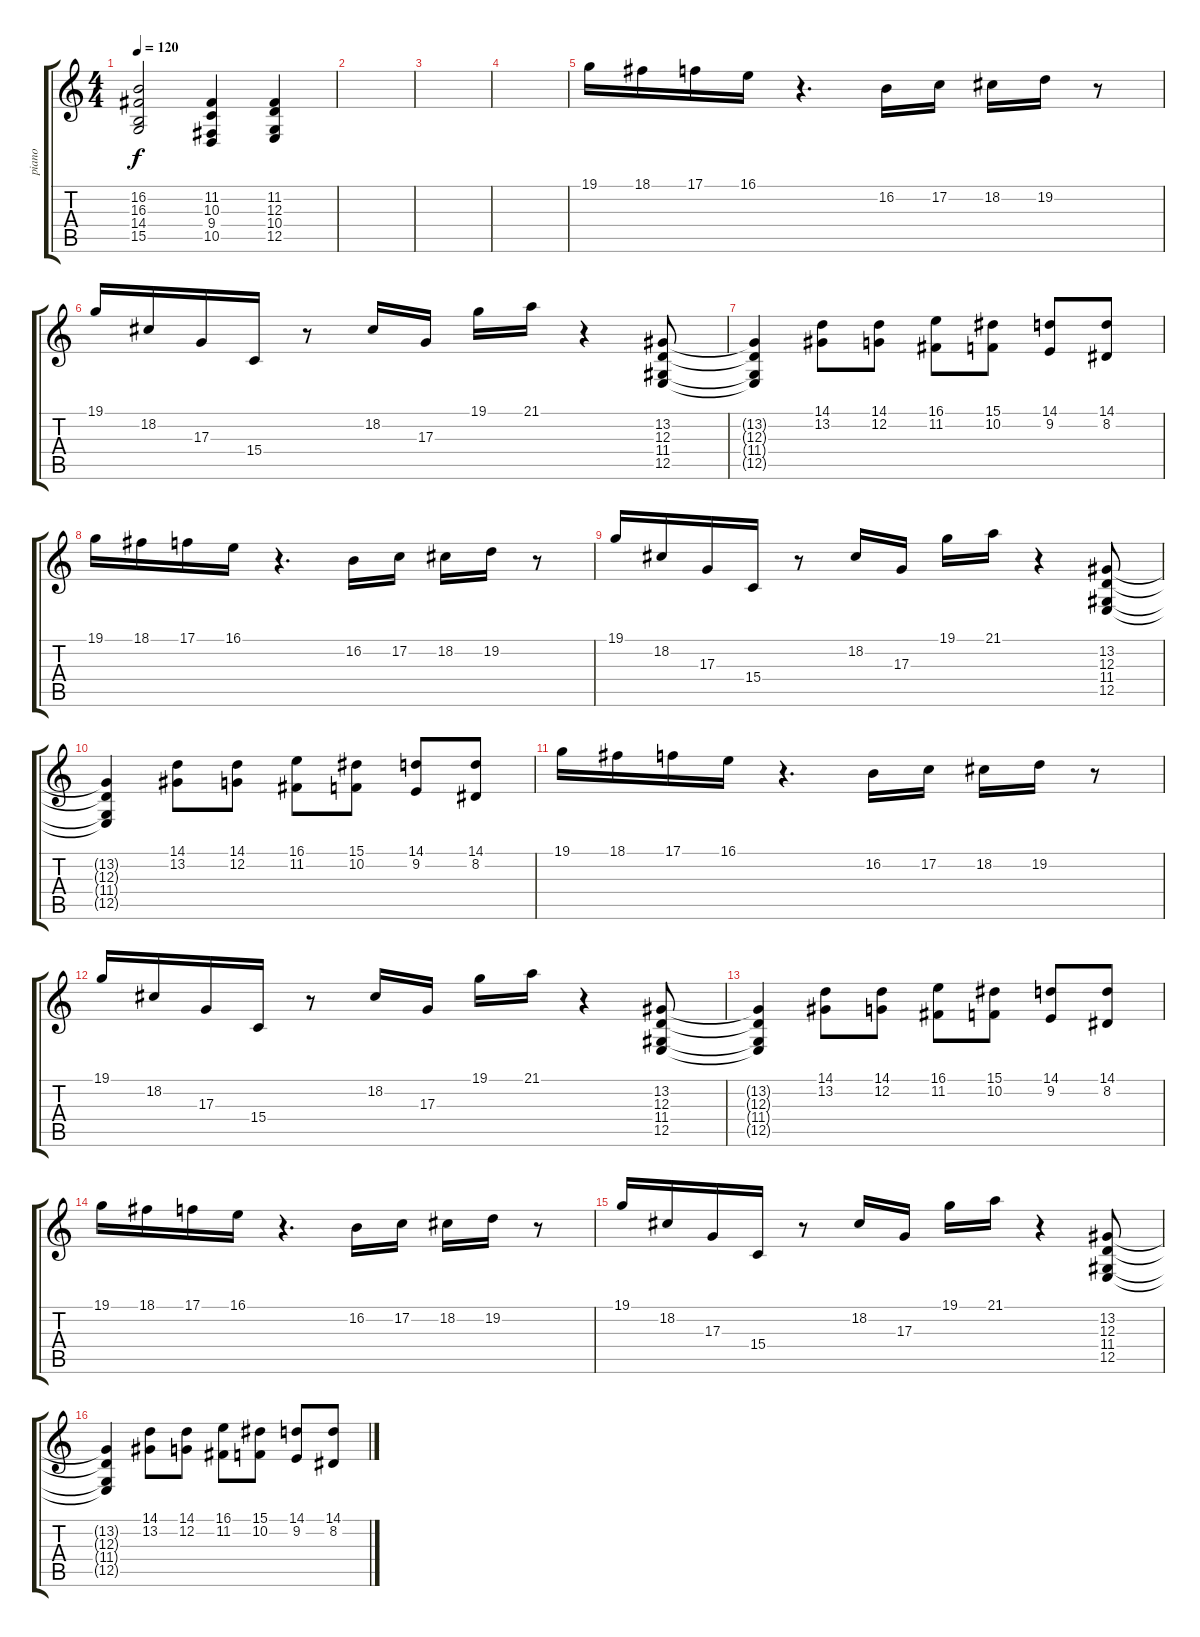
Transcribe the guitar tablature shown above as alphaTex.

\track ("piano" "piano") {instrument brightacousticpiano}
\staff {score tabs}
\tuning (C4 G3 D3 A2 E2 B1) {hide}
\ts (4 4)
\tempo 120
\clef g2
\ks c
(16.2 16.3 14.4 15.5).2{dy f} (11.2 10.3 9.4 10.5).4 (11.2 12.3 10.4 12.5).4 |
|
|
|
19.1.16 18.1.16 17.1.16 16.1.16 r.4{d} 16.2.16 17.2.16 18.2.16 19.2.16 r.8 |
19.1.16 18.2.16 17.3.16 15.4.16 r.8 18.2.16 17.3.16 19.1.16 21.1.16 r.4 (13.2 12.3 11.4 12.5).8 |
(13.2{t} 12.3{t} 11.4{t} 12.5{t}).4 (14.1 13.2).8 (14.1 12.2).8 (16.1 11.2).8 (15.1 10.2).8 (14.1 9.2).8 (14.1 8.2).8 |
19.1.16 18.1.16 17.1.16 16.1.16 r.4{d} 16.2.16 17.2.16 18.2.16 19.2.16 r.8 |
19.1.16 18.2.16 17.3.16 15.4.16 r.8 18.2.16 17.3.16 19.1.16 21.1.16 r.4 (13.2 12.3 11.4 12.5).8 |
(13.2{t} 12.3{t} 11.4{t} 12.5{t}).4 (14.1 13.2).8 (14.1 12.2).8 (16.1 11.2).8 (15.1 10.2).8 (14.1 9.2).8 (14.1 8.2).8 |
19.1.16 18.1.16 17.1.16 16.1.16 r.4{d} 16.2.16 17.2.16 18.2.16 19.2.16 r.8 |
19.1.16 18.2.16 17.3.16 15.4.16 r.8 18.2.16 17.3.16 19.1.16 21.1.16 r.4 (13.2 12.3 11.4 12.5).8 |
(13.2{t} 12.3{t} 11.4{t} 12.5{t}).4 (14.1 13.2).8 (14.1 12.2).8 (16.1 11.2).8 (15.1 10.2).8 (14.1 9.2).8 (14.1 8.2).8 |
19.1.16 18.1.16 17.1.16 16.1.16 r.4{d} 16.2.16 17.2.16 18.2.16 19.2.16 r.8 |
19.1.16 18.2.16 17.3.16 15.4.16 r.8 18.2.16 17.3.16 19.1.16 21.1.16 r.4 (13.2 12.3 11.4 12.5).8 |
(13.2{t} 12.3{t} 11.4{t} 12.5{t}).4 (14.1 13.2).8 (14.1 12.2).8 (16.1 11.2).8 (15.1 10.2).8 (14.1 9.2).8 (14.1 8.2).8
